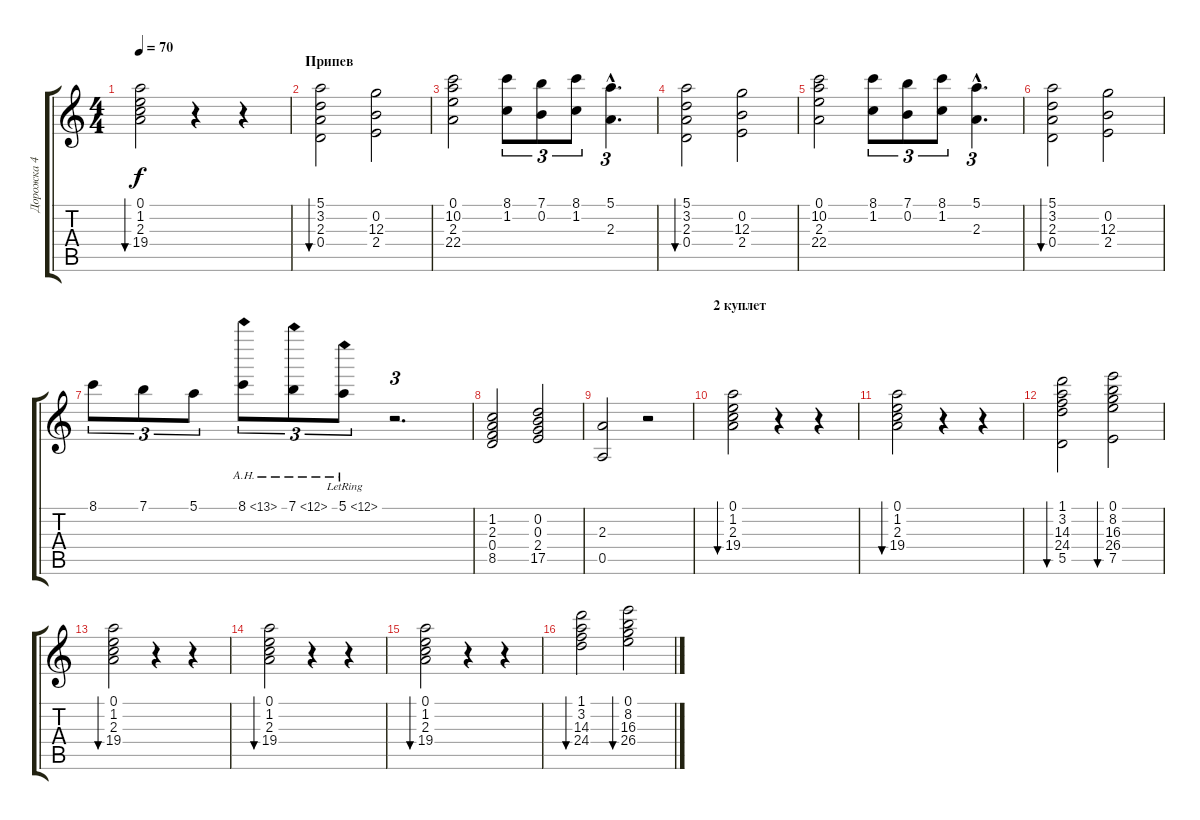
\track ("Дорожка 4" "Дорожка 4") {instrument electricguitarjazz}
\staff {score tabs}
\tuning (E4 B3 G3 D3 A2 E2) {hide}
\ts (4 4)
\tempo 70
\clef g2
\ks c
(0.1 1.2 2.3 19.4).2{bu 120 dy f} r.4 r.4 |
\section ("" "Припев")
(5.1 3.2 2.3 0.4).2{bu 120} (0.2 12.3 2.4).2 |
(0.1 10.2 2.3 22.4).2 (8.1 1.2).8{tu (3 2)} (7.1 0.2).8{tu (3 2)} (8.1 1.2).8{tu (3 2)} (5.1{hac} 2.3{hac}).4{d tu (3 2)} |
(5.1 3.2 2.3 0.4).2{bu 120} (0.2 12.3 2.4).2 |
(0.1 10.2 2.3 22.4).2 (8.1 1.2).8{tu (3 2)} (7.1 0.2).8{tu (3 2)} (8.1 1.2).8{tu (3 2)} (5.1{hac} 2.3{hac}).4{d tu (3 2)} |
(5.1 3.2 2.3 0.4).2{bu 120} (0.2 12.3 2.4).2 |
8.1.8{tu (3 2)} 7.1.8{tu (3 2)} 5.1.8{tu (3 2)} 8.1{ah 5}.8{tu (3 2)} 7.1{ah 5}.8{tu (3 2)} 5.1{ah 7 lr}.8{tu (3 2)} r.2{d tu (3 2)} |
(1.2 2.3 0.4 8.5).2 (0.2 0.3 2.4 17.5).2 |
(2.3 0.5).2 r.2 |
\section ("" "2 куплет")
(0.1 1.2 2.3 19.4).2{bu 30} r.4 r.4 |
(0.1 1.2 2.3 19.4).2{bu 30} r.4 r.4 |
(1.1 3.2 14.3 24.4 5.5).2{bu 30} (0.1 8.2 16.3 26.4 7.5).2{bu 30} |
(0.1 1.2 2.3 19.4).2{bu 30} r.4 r.4 |
(0.1 1.2 2.3 19.4).2{bu 30} r.4 r.4 |
(0.1 1.2 2.3 19.4).2{bu 30} r.4 r.4 |
(1.1 3.2 14.3 24.4).2{bu 30} (0.1 8.2 16.3 26.4).2{bu 30}
